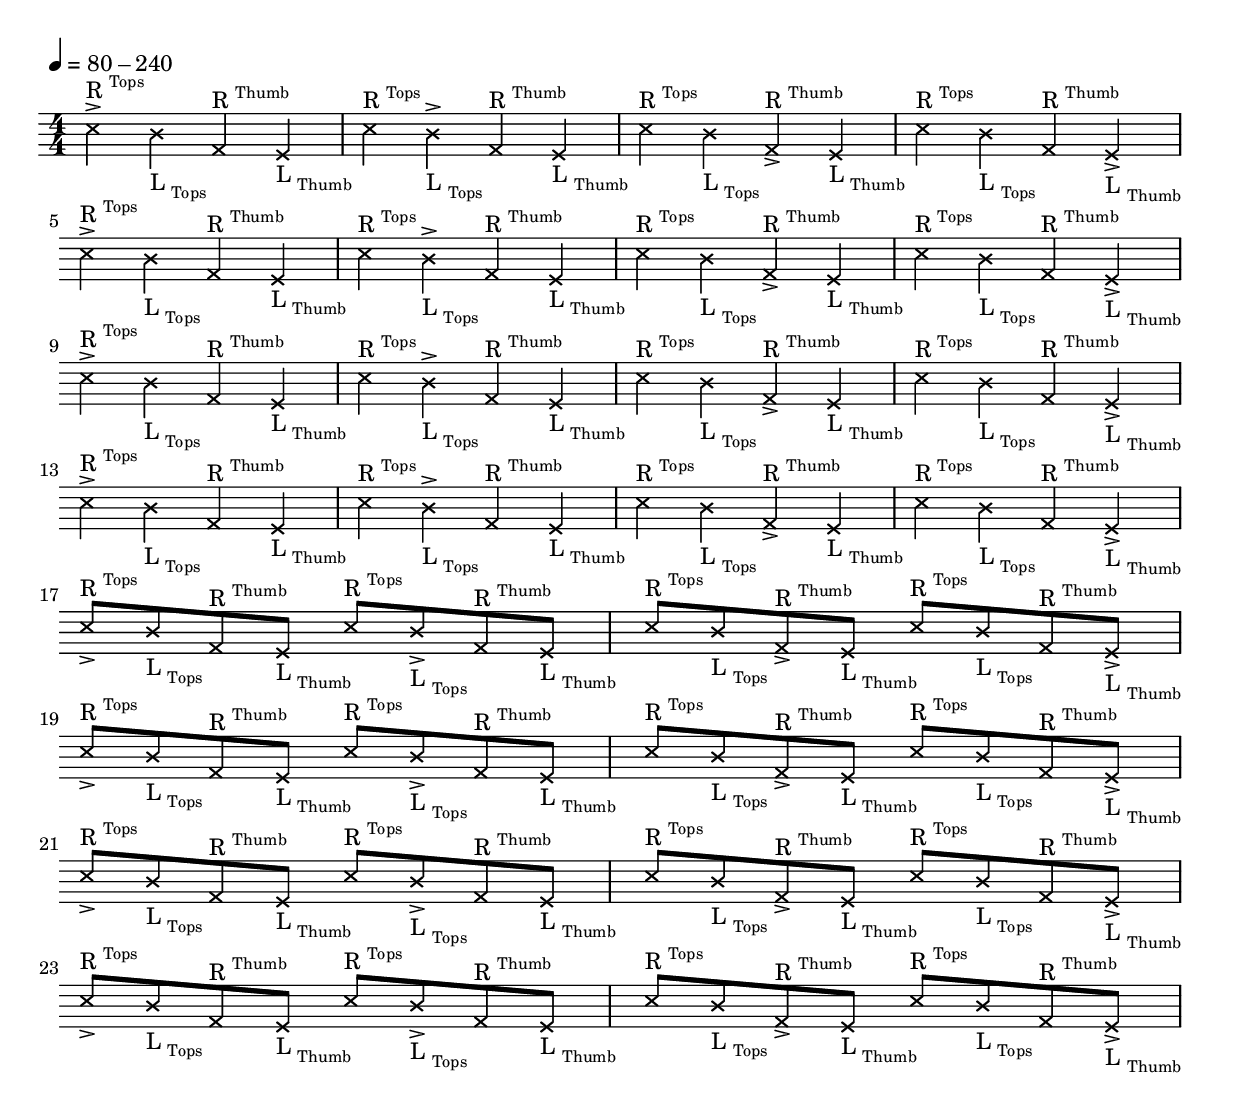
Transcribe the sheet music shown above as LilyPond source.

\version "2.24.1"
\include "../../global.ly"

\layout {
  indent = -3.5
}

\relative {
  \defaultScoreSettings
  \tempo 4 = 80 - 240
  \time 4/4

  \rimNote

  \repeat unfold 4 {
    c''4^\RTopsTop-> b_\LTopsBtm   f^\RThumbTop   e_\LThumbBtm   
    c'4^\RTopsTop    b_\LTopsBtm-> f^\RThumbTop   e_\LThumbBtm   
    c'4^\RTopsTop    b_\LTopsBtm   f^\RThumbTop-> e_\LThumbBtm   
    c'4^\RTopsTop    b_\LTopsBtm   f^\RThumbTop   e_\LThumbBtm-> 
    \break
  }

  \repeat unfold 4 {
    c'8^\RTopsTop-> b_\LTopsBtm   f^\RThumbTop   e_\LThumbBtm   
    c'8^\RTopsTop   b_\LTopsBtm-> f^\RThumbTop   e_\LThumbBtm   
    c'8^\RTopsTop   b_\LTopsBtm   f^\RThumbTop-> e_\LThumbBtm   
    c'8^\RTopsTop   b_\LTopsBtm   f^\RThumbTop   e_\LThumbBtm-> 
    \break
  }

  \resetNoteHead
}